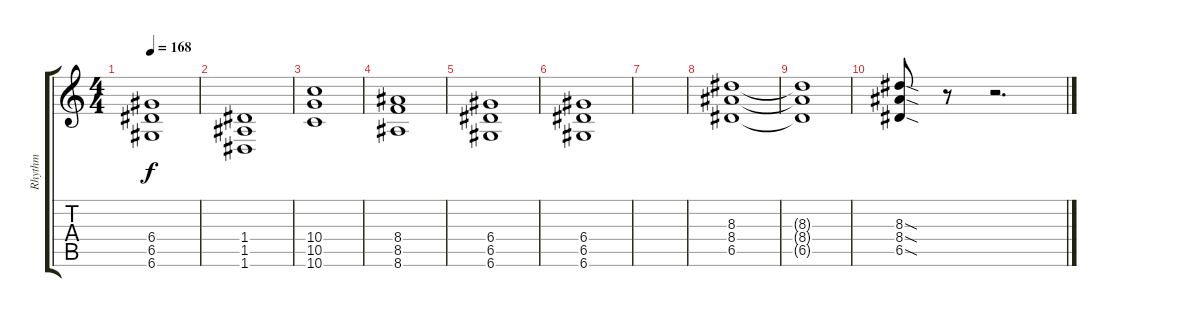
\track ("Rhythm" "Rhythm") {instrument distortionguitar}
\staff {score tabs}
\tuning (E4 B3 G3 D3 A2 D2) {hide}
\ts (4 4)
\tempo 168
\clef g2
\ks c
(6.4 6.5 6.6).1{dy f} |
(1.4 1.5 1.6).1 |
(10.4 10.5 10.6).1 |
(8.4 8.5 8.6).1 |
(6.4 6.5 6.6).1 |
(6.4 6.5 6.6).1 |
|
(8.3 8.4 6.5).1 |
(8.3{t} 8.4{t} 6.5{t}).1 |
(8.3{sod} 8.4{sod} 6.5{sod}).8 r.8 r.2{d}
